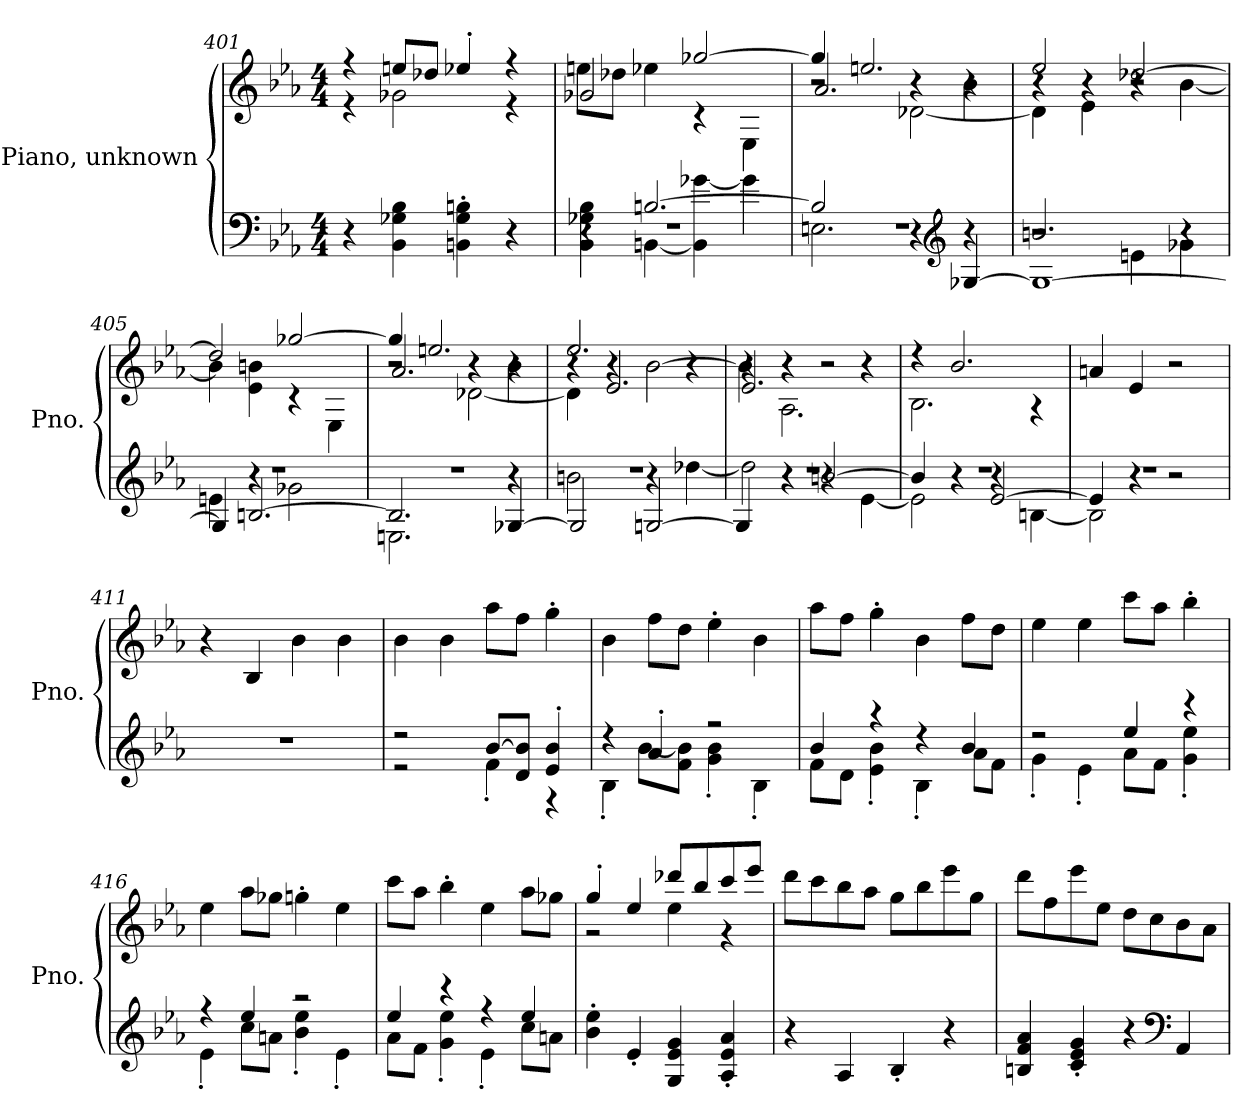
**kern	**kern
*part1	*part1
*staff2	*staff1
*I"Piano, unknown	*
*I'Pno.	*
*clefF4	*clefG2
*k[b-e-a-]	*k[b-e-a-]
*M4/4	*M4/4
=401	=401
*	*^
4r	4r	4r
4BB-\ 4G-X\ 4B-\	8een/L	2g-X\
.	8dd-X/J	.
4BBn\' 4G-\' 4Bn\'	4ee-X'/	.
4r	4r	4r
=402	=402	=402
*^	*	*
*	*^	*	*
1r	4BB-\ 4G-X\ 4B-\	4r	2g-X/	8een\L
.	.	.	.	8dd-X\J
.	[4BBn\	[2.Bn/	.	4ee-X\
.	4BB\] [4g-X\	.	[2gg-X/	4r
.	4g-\]	.	.	4E-\
=403	=403	=403	=403	=403
*	*	*	*^	*^
1r	2.En\	2B/]	4gg-/]	2r	2.a-/	2r
.	.	.	2.een/	.	.	.
.	.	4r	.	4r	.	[2d-X\
*clefG2	*	*	*	*	*	*
.	4r	[4G-X/	.	4b-\	4r	.
*	*	*	*	*	*v	*v
=404	=404	=404	=404	=404	=404
2.bn/	2r	1G-_	2ee-/	4r	4d-\]
.	.	.	.	4e-\	4r
.	4en\	.	[2dd-X/	4r	2r
4r	4g-X\	.	.	[4b-\	.
*	*	*	*	*v	*v
!!LO:PB:g=z
=405	=405	=405	=405	=405
1r	4en\	4G-/]	2dd-/]	4b-\]
.	4r	[2.Bn/	.	4e-\ 4bn\
.	2g-X\	.	[2gg-X/	4r
.	.	.	.	4E-\
=406	=406	=406	=406	=406
*	*	*	*^	*^
1r	2.En\	2.B/]	4gg-/]	2r	2.a-/	2r
.	.	.	2.een/	.	.	.
.	.	.	.	4r	.	[2d-X\
.	4r	[4G-X/	.	4b-\	4r	.
*	*	*	*	*	*v	*v
=407	=407	=407	=407	=407	=407
1r	2bn\	2G-/]	2.ee-/	4r	4d-\]
.	.	.	.	2.e-/	4r
.	4r	[2Gn/	.	.	[2b-\
.	[4dd-X\	.	4r	.	.
=408	=408	=408	=408	=408	=408
1r	2dd-\]	4G/]	2.e-/	4r	4b-\]
.	.	4r	.	2.A-\	4r
.	4r	[2bn/	.	.	2r
.	[4e-\	.	4r	.	.
*	*	*	*	*v	*v
=409	=409	=409	=409	=409
1r	2e-\]	4b/]	4r	2.B-\
.	.	4r	2.b-/	.
.	4r	[2e-/	.	.
.	[4Bn\	.	.	4r
*	*	*	*v	*v
=410	=410	=410	=410
1r	2B\]	4e-/]	4an/
.	.	4r	4e-/
.	2r	2r	2r
*v	*v	*v	*
!!LO:LB:g=z
=411	=411
1r	4r
.	4B-/
.	4b-\
.	4b-\
=412	=412
*^	*
2r	2r	4b-\
.	.	4b-\
[8b-/L	4f'\	8aa-\L
8d/ 8b-/]J	.	8ff\J
4e-/' 4b-/'	4r	4gg'\
=413	=413	=413
4r	4B-'\	4b-\
4a-'/	[8b-\L	8ff\L
.	8f\ 8b-\]J	8dd\J
2r	4g\' 4b-\'	4ee-'\
.	4B-'\	4b-\
=414	=414	=414
4b-/	8f\L	8aa-\L
.	8d\J	8ff\J
4r	4e-\' 4b-\'	4gg'\
4r	4B-'\	4b-\
4b-/	8a-\L	8ff\L
.	8f\J	8dd\J
=415	=415	=415
2r	4g'\	4ee-\
.	4e-'\	4ee-\
4ee-/	8a-\L	8ccc\L
.	8f\J	8aa-\J
4r	4g\' 4ee-\'	4bb-'\
=416	=416	=416
4r	4e-'\	4ee-\
4ee-/	8cc\L	8aa-\L
.	8an\J	8gg-X\J
2r	4b-\' 4ee-\'	4ggn'\
.	4e-'\	4ee-\
!!LO:LB:g=z
=417	=417	=417
4ee-/	8a-\L	8ccc\L
.	8f\J	8aa-\J
4r	4g\' 4ee-\'	4bb-'\
4r	4e-'\	4ee-\
4ee-/	8cc\L	8aa-\L
.	8an\J	8gg-X\J
*v	*v	*
=418	=418
*	*^
4b-\' 4ee-\'	4gg'/	2r
4e-'/	4ee-/	.
4G/ 4e-/ 4g/	8ddd-X/L	4ee-\
.	8bb-/	.
4A-/' 4e-/' 4a-/'	8ccc/	4r
.	8eee-/J	.
*	*v	*v
=419	=419
4r	8ddd\L
.	8ccc\
4A-/	8bb-\
.	8aa-\J
4B-'/	8gg\L
.	8bb-\
4r	8eee-\
.	8gg\J
=420	=420
4Bn/ 4f/ 4a-/	8ddd\L
.	8ff\
4c/' 4e-/' 4g/'	8eee-\
.	8ee-\J
4r	8dd\L
.	8cc\
*clefF4	*
4AA-/	8b-\
.	8a-\J
=	=
*-	*-
